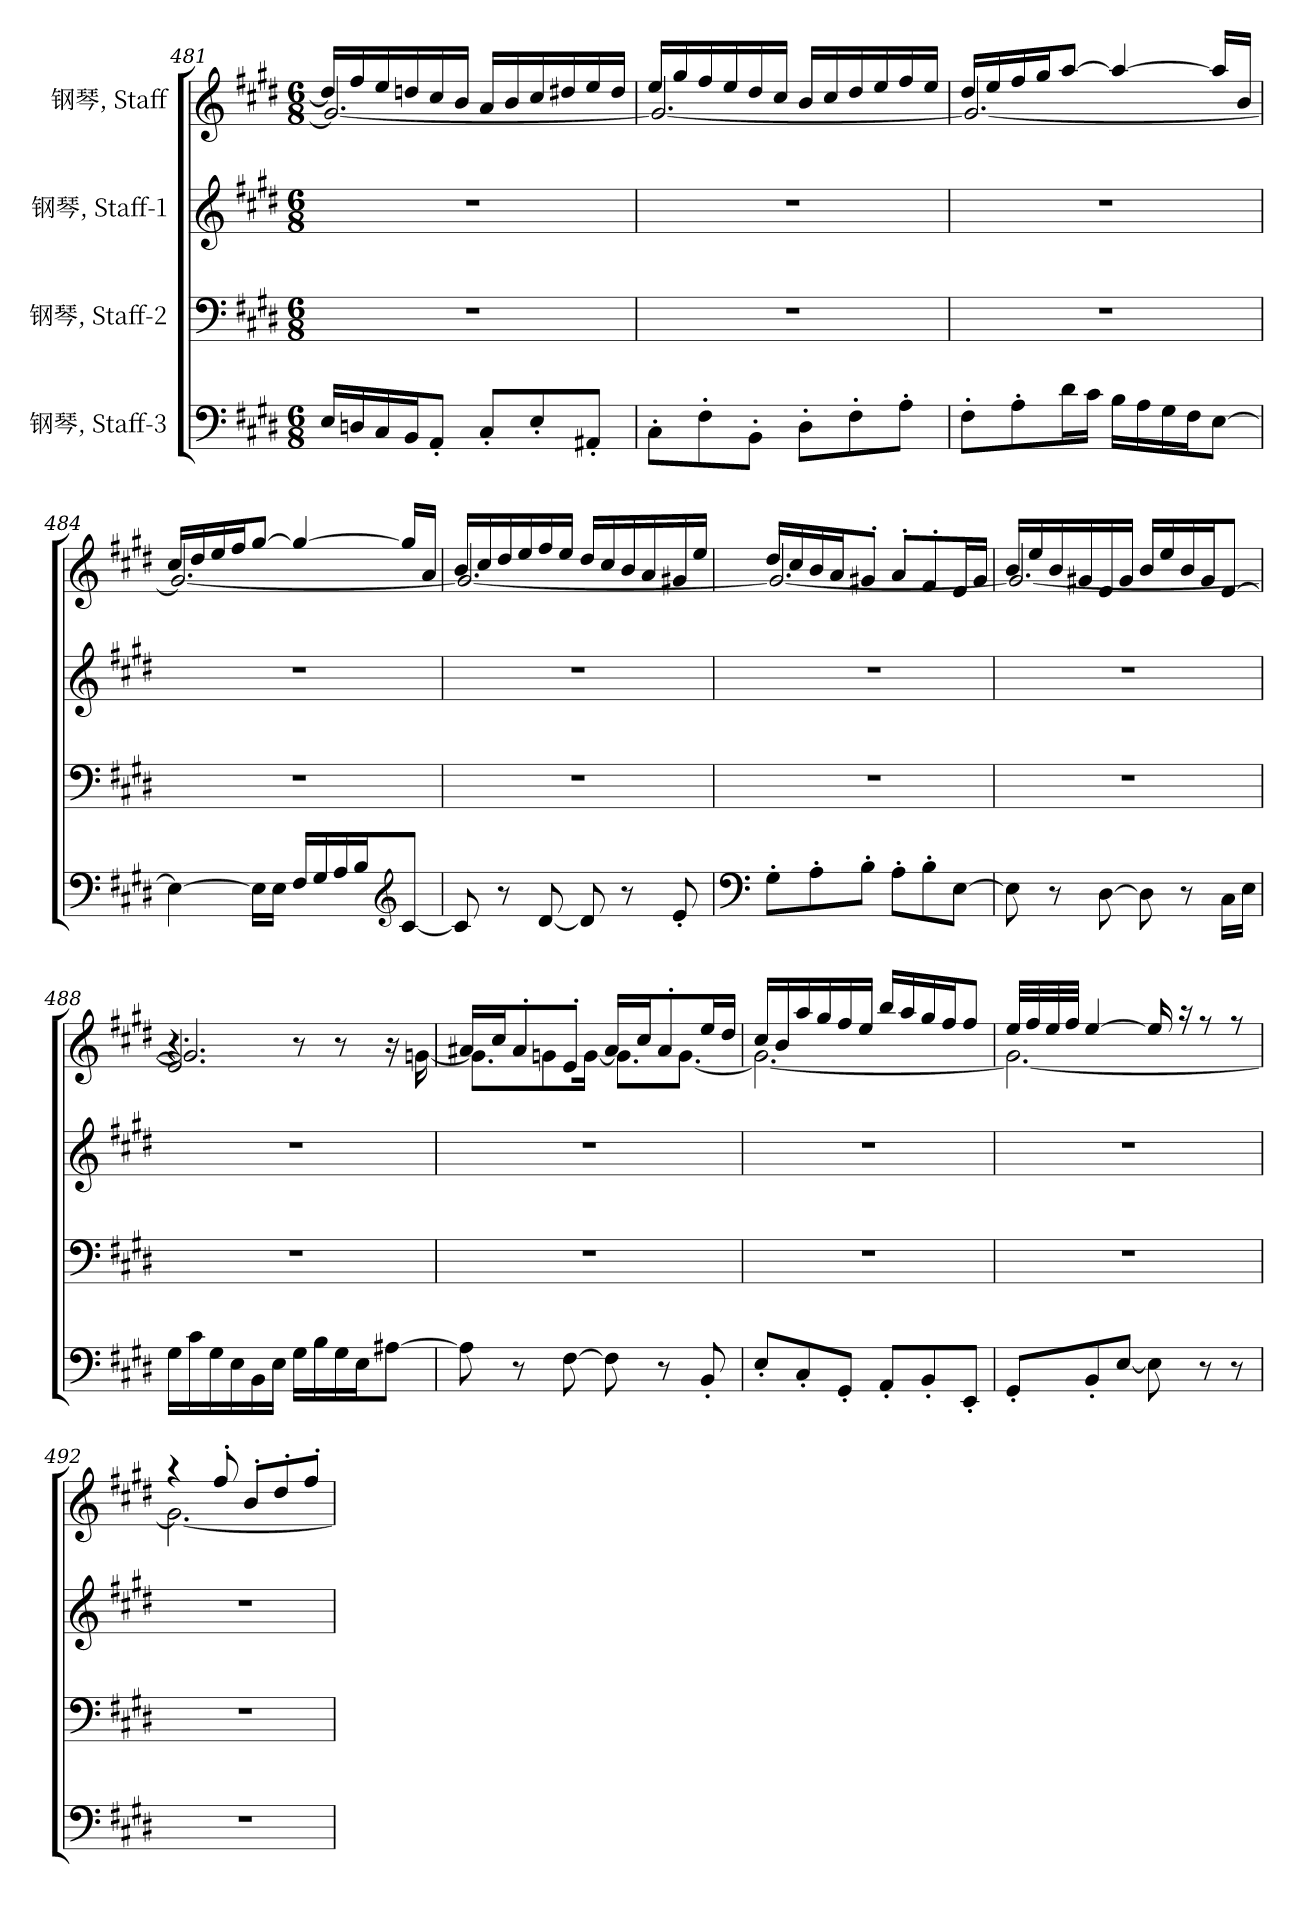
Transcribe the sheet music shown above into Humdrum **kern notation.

**kern	**kern	**kern	**kern
*part4	*part3	*part2	*part1
*staff4	*staff3	*staff2	*staff1
*I"钢琴, Staff-3	*I"钢琴, Staff-2	*I"钢琴, Staff-1	*I"钢琴, Staff
*clefF4	*clefF4	*clefG2	*clefG2
*k[f#c#g#d#]	*k[f#c#g#d#]	*k[f#c#g#d#]	*k[f#c#g#d#]
*M6/8	*M6/8	*M6/8	*M6/8
=481	=481	=481	=481
*	*	*	*^
16E/LL	2.r	2.r	16dd/LL]	2.g/_
16Dn/	.	.	16ff#/	.
16C#/	.	.	16ee/	.
16BB/J	.	.	16ddn/	.
8AA'/J	.	.	16cc#/	.
.	.	.	16b/JJ	.
8C#'/L	.	.	16a/LL	.
.	.	.	16b/	.
8E'/	.	.	16cc#/	.
.	.	.	16dd#X/	.
8AA#X'/J	.	.	16ee/	.
.	.	.	16dd#/JJ	.
=482	=482	=482	=482	=482
8C#'\L	2.r	2.r	16ee/LL	2.g/_
.	.	.	16gg#/	.
8F#'\	.	.	16ff#/	.
.	.	.	16ee/	.
8BB'\J	.	.	16dd#/	.
.	.	.	16cc#/JJ	.
8D#'\L	.	.	16b/LL	.
.	.	.	16cc#/	.
8F#'\	.	.	16dd#/	.
.	.	.	16ee/	.
8A'\J	.	.	16ff#/	.
.	.	.	16ee/JJ	.
!!LO:LB:g=z	!!
=483	=483	=483	=483	=483
8F#'\L	2.r	2.r	16dd#/LL	2.g/_
.	.	.	16ee/	.
8A'\	.	.	16ff#/	.
.	.	.	16gg#/J	.
16d#\L	.	.	[8aa/J	.
16c#\JJ	.	.	.	.
16B\LL	.	.	4aa/_	.
16A\	.	.	.	.
16G#\	.	.	.	.
16F#\J	.	.	.	.
[8E\J	.	.	16aa/LL]	.
.	.	.	16b/JJ	.
=484	=484	=484	=484	=484
4E\_	2.r	2.r	16cc#/LL	2.g/_
.	.	.	16dd#/	.
.	.	.	16ee/	.
.	.	.	16ff#/J	.
16E\LL]	.	.	[8gg#/J	.
16E\JJ	.	.	.	.
16F#/LL	.	.	4gg#/_	.
16G#/	.	.	.	.
16A/	.	.	.	.
16B/J	.	.	.	.
*clefG2	*	*	*	*
[8c#/J	.	.	16gg#/LL]	.
.	.	.	16a/JJ	.
=485	=485	=485	=485	=485
8c#/]	2.r	2.r	16b/LL	2.g/_
.	.	.	16cc#/	.
8r	.	.	16dd#/	.
.	.	.	16ee/	.
[8d#/	.	.	16ff#/	.
.	.	.	16ee/JJ	.
8d#/]	.	.	16dd#/LL	.
.	.	.	16cc#/	.
8r	.	.	16b/	.
.	.	.	16a/	.
8e'/	.	.	16g#X/	.
.	.	.	16ee/JJ	.
!!LO:PB:g=z	!!
=486	=486	=486	=486	=486
*clefF4	*	*	*	*
8G#'\L	2.r	2.r	16dd#/LL	2.g/_
.	.	.	16cc#/	.
8A'\	.	.	16b/	.
.	.	.	16a/J	.
8B'\J	.	.	8g#X'/J	.
8A'\L	.	.	8a'/L	.
8B'\	.	.	8f#'/	.
[8E\J	.	.	16e/L	.
.	.	.	16g#/JJ	.
=487	=487	=487	=487	=487
8E\]	2.r	2.r	16b/LL	2.g/_
.	.	.	16ee/	.
8r	.	.	16b/	.
.	.	.	16g#X/	.
[8D#\	.	.	16e/	.
.	.	.	16g#/JJ	.
8D#\]	.	.	16b/LL	.
.	.	.	16ee/	.
8r	.	.	16b/	.
.	.	.	16g#/J	.
16C#\LL	.	.	[8e/J	.
16E\JJ	.	.	.	.
=488	=488	=488	=488	=488
*	*	*	*	*^
16G#\LL	2.r	2.r	2.e/]	4.r	2.g/]
16c#\	.	.	.	.	.
16G#\	.	.	.	.	.
16E\	.	.	.	.	.
16BB\	.	.	.	.	.
16E\JJ	.	.	.	.	.
16G#\LL	.	.	.	8r	.
16B\	.	.	.	.	.
16G#\	.	.	.	8r	.
16E\J	.	.	.	.	.
[8A#X\J	.	.	.	16r	.
.	.	.	.	[16gn\	.
*	*	*	*	*v	*v
!!LO:LB:g=z
=489	=489	=489	=489	=489
8A#\]	2.r	2.r	16a#X/LL	8.g\L]
.	.	.	16cc#/J	.
8r	.	.	8a#'/	.
.	.	.	.	8gn\
[8F#\	.	.	8e'/J	.
.	.	.	.	[16g\Jk
8F#\]	.	.	16a#/LL	8.g\L]
.	.	.	16cc#/J	.
8r	.	.	8a#'/	.
.	.	.	.	[8.g\J
8BB'/	.	.	16ee/L	.
.	.	.	16dd#/JJ	.
=490	=490	=490	=490	=490
8E'/L	2.r	2.r	16cc#/LL	2.g\_
.	.	.	16b/	.
8C#'/	.	.	16aa/	.
.	.	.	16gg#/	.
8GG#'/J	.	.	16ff#/	.
.	.	.	16ee/JJ	.
8AA'/L	.	.	16bb/LL	.
.	.	.	16aa/	.
8BB'/	.	.	16gg#/	.
.	.	.	16ff#/J	.
8EE'/J	.	.	8ff#/J	.
=491	=491	=491	=491	=491
8GG#'/L	2.r	2.r	32ee/LLL	2.g\_
.	.	.	32ff#/	.
.	.	.	32ee/	.
.	.	.	32ff#/JJJ	.
8BB'/	.	.	[4ee/	.
[8E/J	.	.	.	.
8E\]	.	.	16ee/]	.
.	.	.	16r	.
*	*	*	*MM75	*
8r	.	.	8r	.
8r	.	.	8r	.
!!LO:LB:g=z	!!
=492	=492	=492	=492	=492
2.r	2.r	2.r	4r	2.g\_
*	*	*	*MM120	*
.	.	.	8ff#'/	.
.	.	.	8b'/L	.
.	.	.	8dd#'/	.
.	.	.	8ff#'/J	.
*	*	*	*v	*v
=	=	=	=
*-	*-	*-	*-
